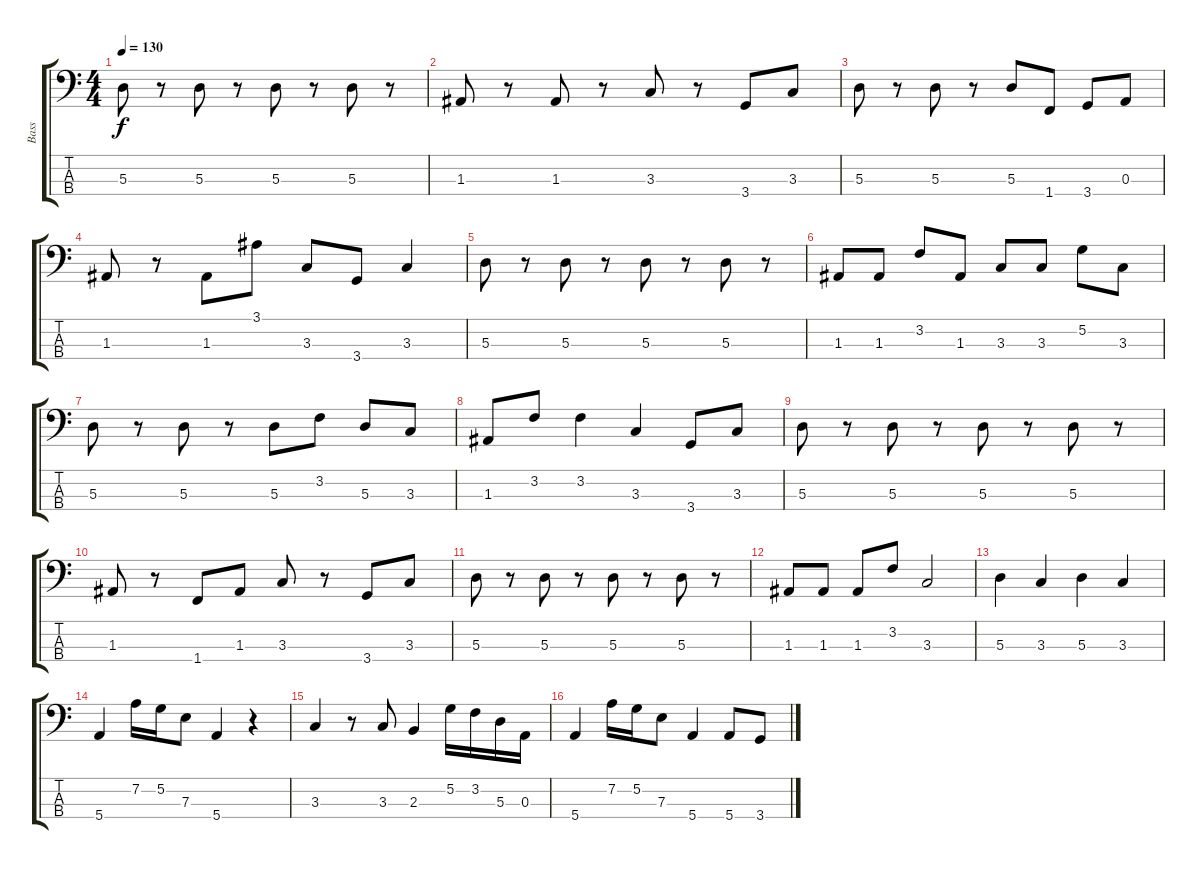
\track ("Bass" "Bass") {instrument electricbassfinger}
\staff {score tabs}
\tuning (G2 D2 A1 E1) {hide}
\ts (4 4)
\tempo 130
\clef f4
\ks c
5.3.8{dy f} r.8 5.3.8 r.8 5.3.8 r.8 5.3.8 r.8 |
1.3.8 r.8 1.3.8 r.8 3.3.8 r.8 3.4.8 3.3.8 |
5.3.8 r.8 5.3.8 r.8 5.3.8 1.4.8 3.4.8 0.3.8 |
1.3.8 r.8 1.3.8 3.1.8 3.3.8 3.4.8 3.3.4 |
5.3.8 r.8 5.3.8 r.8 5.3.8 r.8 5.3.8 r.8 |
1.3.8 1.3.8 3.2.8 1.3.8 3.3.8 3.3.8 5.2.8 3.3.8 |
5.3.8 r.8 5.3.8 r.8 5.3.8 3.2.8 5.3.8 3.3.8 |
1.3.8 3.2.8 3.2.4 3.3.4 3.4.8 3.3.8 |
5.3.8 r.8 5.3.8 r.8 5.3.8 r.8 5.3.8 r.8 |
1.3.8 r.8 1.4.8 1.3.8 3.3.8 r.8 3.4.8 3.3.8 |
5.3.8 r.8 5.3.8 r.8 5.3.8 r.8 5.3.8 r.8 |
1.3.8 1.3.8 1.3.8 3.2.8 3.3.2 |
5.3.4 3.3.4 5.3.4 3.3.4 |
5.4.4 7.2.16 5.2.16 7.3.8 5.4.4 r.4 |
3.3.4 r.8 3.3.8 2.3.4 5.2.16 3.2.16 5.3.16 0.3.16 |
5.4.4 7.2.16 5.2.16 7.3.8 5.4.4 5.4.8 3.4.8
